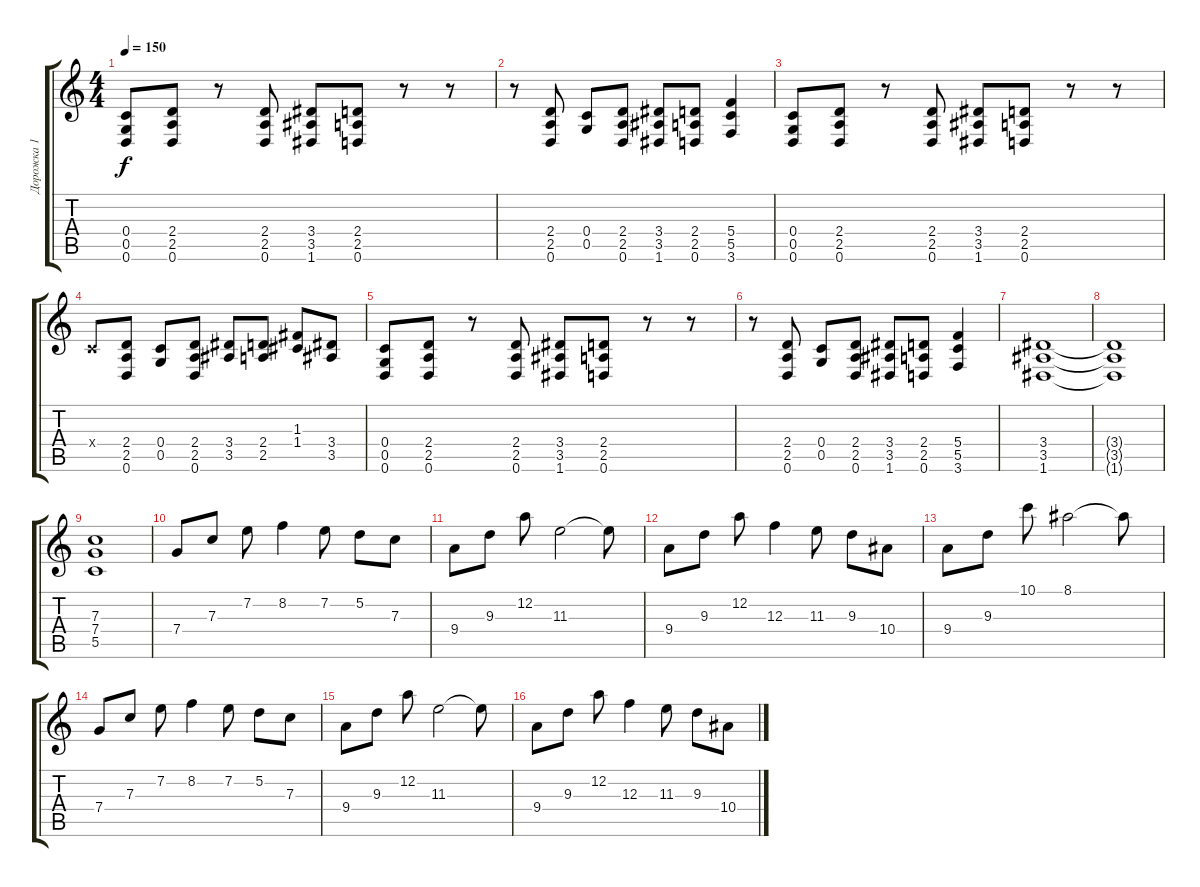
\track ("Дорожка 1" "Дорожка 1") {instrument distortionguitar}
\staff {score tabs}
\tuning (D4 A3 F3 C3 G2 D2) {hide}
\ts (4 4)
\tempo 150
\clef g2
\ks c
(0.4 0.5 0.6).8{dy f} (2.4 2.5 0.6).8 r.8 (2.4 2.5 0.6).8 (3.4 3.5 1.6).8 (2.4 2.5 0.6).8 r.8 r.8 |
r.8 (2.4 2.5 0.6).8 (0.4 0.5).8 (2.4 2.5 0.6).8 (3.4 3.5 1.6).8 (2.4 2.5 0.6).8 (5.4 5.5 3.6).4 |
(0.4 0.5 0.6).8 (2.4 2.5 0.6).8 r.8 (2.4 2.5 0.6).8 (3.4 3.5 1.6).8 (2.4 2.5 0.6).8 r.8 r.8 |
0.4{x}.8 (2.4 2.5 0.6).8 (0.4 0.5).8 (2.4 2.5 0.6).8 (3.4 3.5).8 (2.4 2.5).8 (1.3 1.4).8 (3.4 3.5).8 |
(0.4 0.5 0.6).8 (2.4 2.5 0.6).8 r.8 (2.4 2.5 0.6).8 (3.4 3.5 1.6).8 (2.4 2.5 0.6).8 r.8 r.8 |
r.8 (2.4 2.5 0.6).8 (0.4 0.5).8 (2.4 2.5 0.6).8 (3.4 3.5 1.6).8 (2.4 2.5 0.6).8 (5.4 5.5 3.6).4 |
(3.4 3.5 1.6).1 |
(3.4{t} 3.5{t} 1.6{t}).1 |
(7.3 7.4 5.5).1 |
7.4.8 7.3.8 7.2.8 8.2.4 7.2.8 5.2.8 7.3.8 |
9.4.8 9.3.8 12.2.8 11.3.2 11.3{t}.8 |
9.4.8 9.3.8 12.2.8 12.3.4 11.3.8 9.3.8 10.4.8 |
9.4.8 9.3.8 10.1.8 8.1.2 8.1{t}.8 |
7.4.8 7.3.8 7.2.8 8.2.4 7.2.8 5.2.8 7.3.8 |
9.4.8 9.3.8 12.2.8 11.3.2 11.3{t}.8 |
9.4.8 9.3.8 12.2.8 12.3.4 11.3.8 9.3.8 10.4.8
